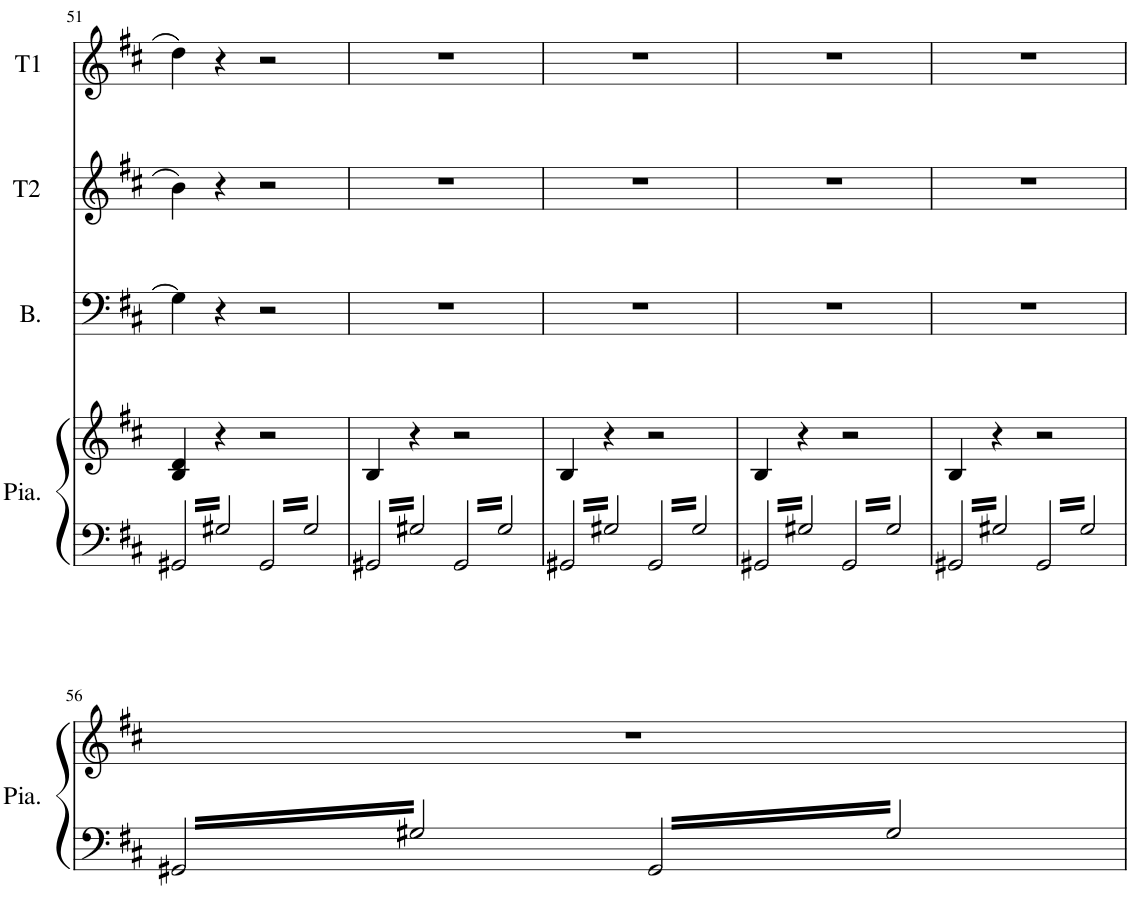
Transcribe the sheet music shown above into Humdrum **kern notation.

**kern	**kern	**kern	**kern	**kern
*part4	*part4	*part3	*part2	*part1
*staff5	*staff4	*staff3	*staff2	*staff1
*I"Piano	*	*I"B.	*I"T2	*I"T1
*I'Pia.	*	*I'B.	*I'T2	*I'T1
!!LO:PB:g=z
*clefF4	*clefG2	*clefF4	*clefG2	*clefG2
*k[f#c#]	*k[f#c#]	*k[f#c#]	*k[f#c#]	*k[f#c#]
*M4/4	*M4/4	*M4/4	*M4/4	*M4/4
=51	=51	=51	=51	=51
6.GG#X/	4B/ 4d/	4G#\]	4b\	4dd\
6.G#X/	4r	4r	4r	4r
6.GG#/	2r	2r	2r	2r
6.G#/	.	.	.	.
=52	=52	=52	=52	=52
6.GG#X/	4B/	1r	1r	1r
6.G#X/	4r	.	.	.
6.GG#/	2r	.	.	.
6.G#/	.	.	.	.
=53	=53	=53	=53	=53
6.GG#X/	4B/	1r	1r	1r
6.G#X/	4r	.	.	.
6.GG#/	2r	.	.	.
6.G#/	.	.	.	.
=54	=54	=54	=54	=54
6.GG#X/	4B/	1r	1r	1r
6.G#X/	4r	.	.	.
6.GG#/	2r	.	.	.
6.G#/	.	.	.	.
=55	=55	=55	=55	=55
6.GG#X/	4B/	1r	1r	1r
6.G#X/	4r	.	.	.
6.GG#/	2r	.	.	.
6.G#/	.	.	.	.
!!LO:LB:g=z
=56	=56	=56	=56	=56
6.GG#X/	1r	1r	1r	1r
6.G#X/	.	.	.	.
6.GG#/	.	.	.	.
6.G#/	.	.	.	.
=	=	=	=	=
*-	*-	*-	*-	*-
